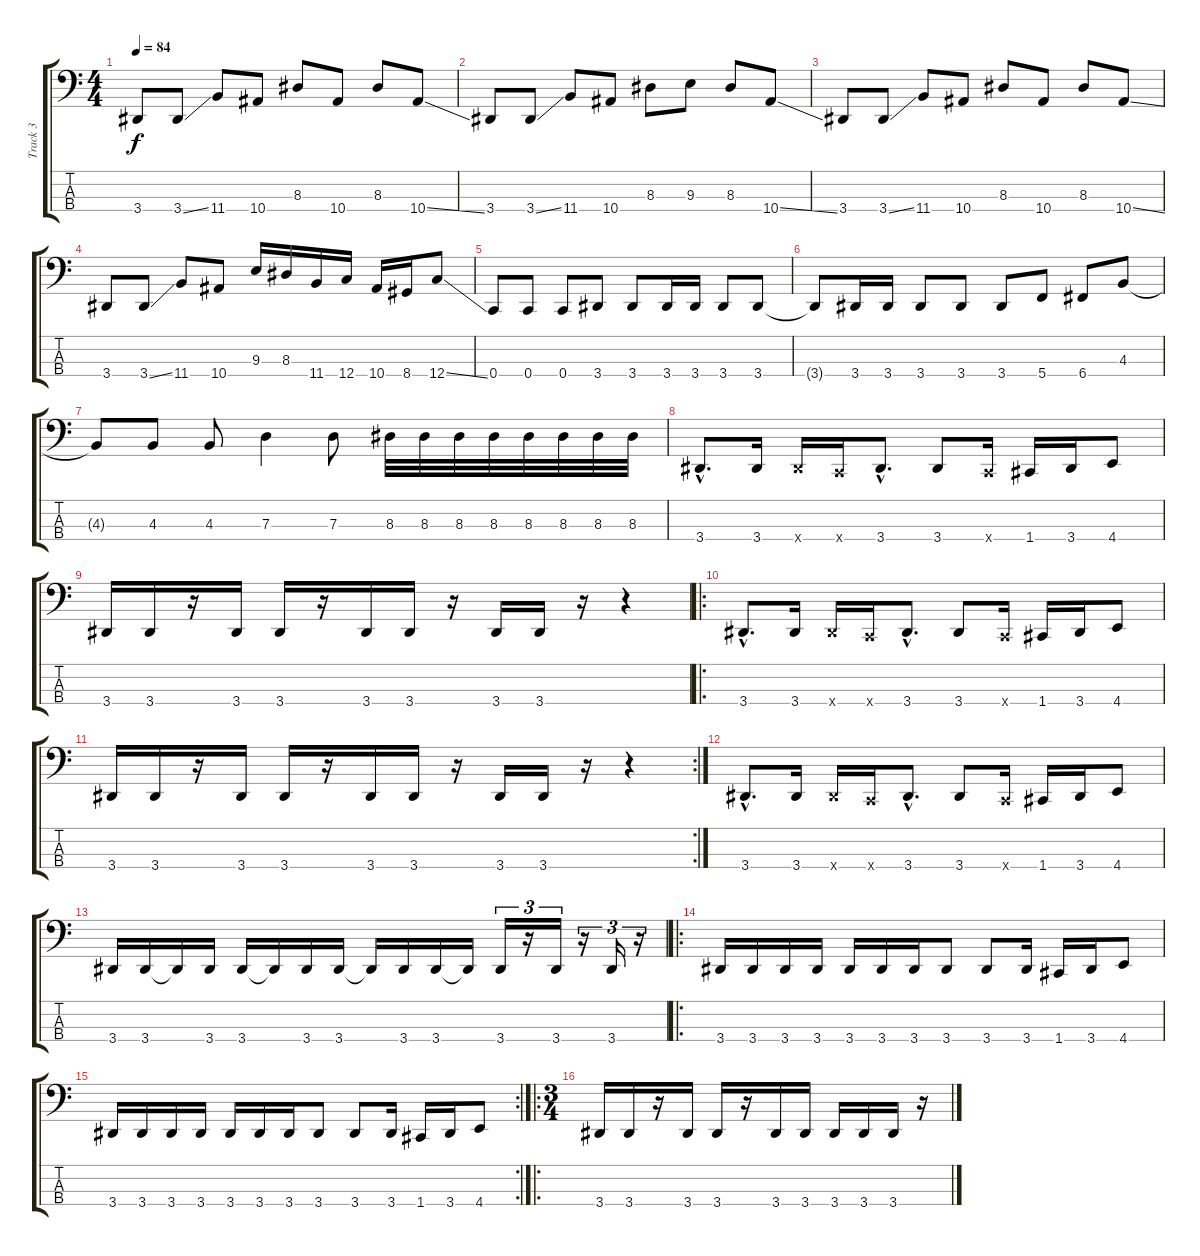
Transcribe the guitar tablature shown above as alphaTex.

\track ("Track 3" "Track 3") {instrument electricbassfinger}
\staff {score tabs}
\tuning (F2 C2 G1 C1) {hide}
\ts (4 4)
\tempo 84
\clef f4
\ks c
3.4.8{dy f} 3.4{ss}.8 11.4.8 10.4.8 8.3.8 10.4.8 8.3.8 10.4{ss}.8 |
3.4.8 3.4{ss}.8 11.4.8 10.4.8 8.3.8 9.3.8 8.3.8 10.4{ss}.8 |
3.4.8 3.4{ss}.8 11.4.8 10.4.8 8.3.8 10.4.8 8.3.8 10.4{ss}.8 |
3.4.8 3.4{ss}.8 11.4.8 10.4.8 9.3.16 8.3.16 11.4.16 12.4.16 10.4.16 8.4.16 12.4{ss}.8 |
0.4.8 0.4.8 0.4.8 3.4.8 3.4.8 3.4.16 3.4.16 3.4.8 3.4.8 |
3.4{t}.8 3.4.16 3.4.16 3.4.8 3.4.8 3.4.8 5.4.8 6.4.8 4.3.8 |
4.3{t}.8 4.3.8 4.3.8 7.3.4 7.3.8 8.3.32 8.3.32 8.3.32 8.3.32 8.3.32 8.3.32 8.3.32 8.3.32 |
3.4{hac}.8{d} 3.4.16 3.4{x}.16 0.4{x}.16 3.4{hac}.8{d} 3.4.8 0.4{x}.16 1.4.16 3.4.16 4.4.8 |
3.4.16 3.4.16 r.16 3.4.16 3.4.16 r.16 3.4.16 3.4.16 r.16 3.4.16 3.4.16 r.16 r.4 |
\ro
3.4{hac}.8{d} 3.4.16 3.4{x}.16 0.4{x}.16 3.4{hac}.8{d} 3.4.8 0.4{x}.16 1.4.16 3.4.16 4.4.8 |
\rc 2
3.4.16 3.4.16 r.16 3.4.16 3.4.16 r.16 3.4.16 3.4.16 r.16 3.4.16 3.4.16 r.16 r.4 |
3.4{hac}.8{d} 3.4.16 3.4{x}.16 0.4{x}.16 3.4{hac}.8{d} 3.4.8 0.4{x}.16 1.4.16 3.4.16 4.4.8 |
3.4.16 3.4.16 3.4{t}.16 3.4.16 3.4.16 3.4{t}.16 3.4.16 3.4.16 3.4{t}.16 3.4.16 3.4.16 3.4{t}.16 3.4.16{tu (3 2)} r.16{tu (3 2)} 3.4.16{tu (3 2)} r.16{tu (3 2)} 3.4.16{tu (3 2)} r.16{tu (3 2)} |
\ro
3.4.16 3.4.16 3.4.16 3.4.16 3.4.16 3.4.16 3.4.16 3.4.8 3.4.8 3.4.16 1.4.16 3.4.16 4.4.8 |
\rc 2
3.4.16 3.4.16 3.4.16 3.4.16 3.4.16 3.4.16 3.4.16 3.4.8 3.4.8 3.4.16 1.4.16 3.4.16 4.4.8 |
\ro
\ts (3 4)
3.4.16 3.4.16 r.16 3.4.16 3.4.16 r.16 3.4.16 3.4.16 3.4.16 3.4.16 3.4.16 r.16
